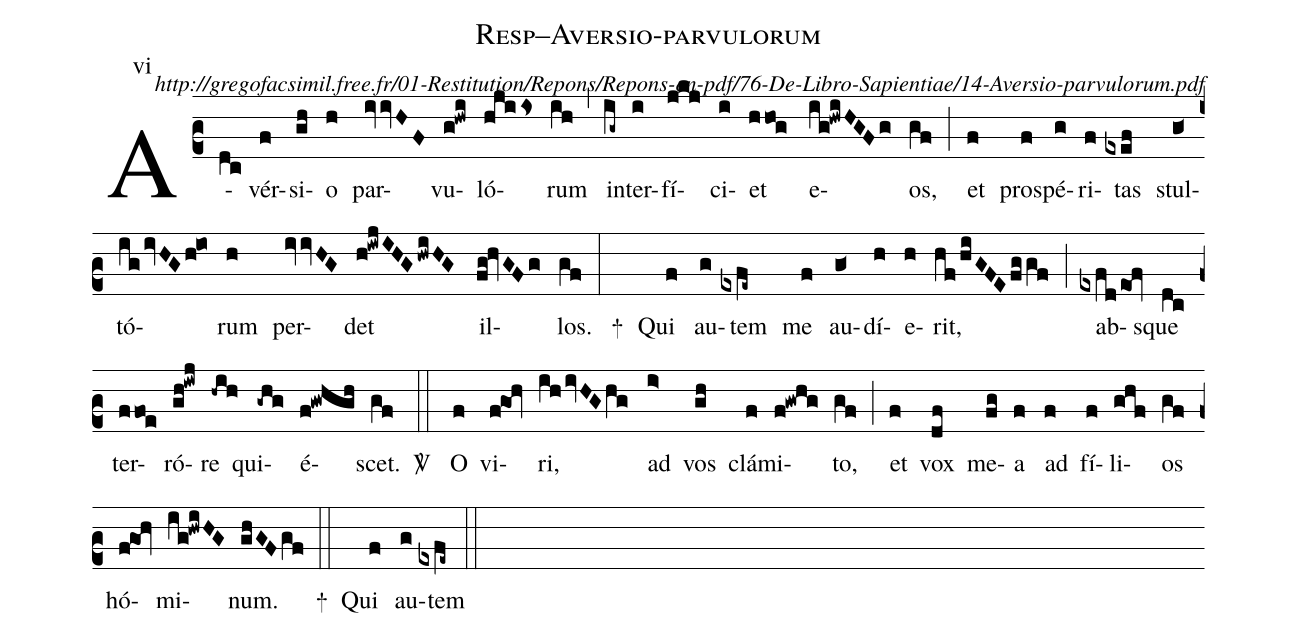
name: Resp--Aversio-parvulorum;
commentary: http://gregofacsimil.free.fr/01-Restitution/Repons/Repons-en-pdf/76-De-Libro-Sapientiae/14-Aversio-parvulorum.pdf;
annotation: vi;
%%
(c2) A(dc)vér(f)si(gh)o(h) par(ivivHF)vu(g!hwi)ló(hjiis)rum(ih) (,) in(ig~)ter(i)fí(jkj)ci(i)et(hhog) e(ig!hwiHGFg)os,(gf) (;) et(f) pro(f)spé(g)ri(f)tas(exef) stul(g<)tó(ig/ivHGh!io)rum(h) per(ivivHG)det(h!iwjIHGhwiHG) il(fg!hvGFg)los.(gf) (:) +() Qui(f) au(g)tem(exfe~) me(f) au(g<)dí(h)e(h)rit,(hf/hiGFEfggf) (;) ab(exfdeOf)sque(dc) ter(ffoe)ró(gh!iwj)re(-hih) qui(-ghg)é(f!gwhgh)scet.(gf)
<sp>V/</sp> (::)
O(f) vi(f!goh)ri,(ih/ivHGhg) ad(i>) vos(gh) clá(f)mi(f!gwhg)to,(gf) (;) et(f) vox(df) me(fg)a(f) ad(f) fí(f)li(ghf)os(gf) hó(f!goh)mi(ig!hwiHG)num.(ghGFgf) (::) +() Qui(f) au(g)tem(exfe~) (::)
